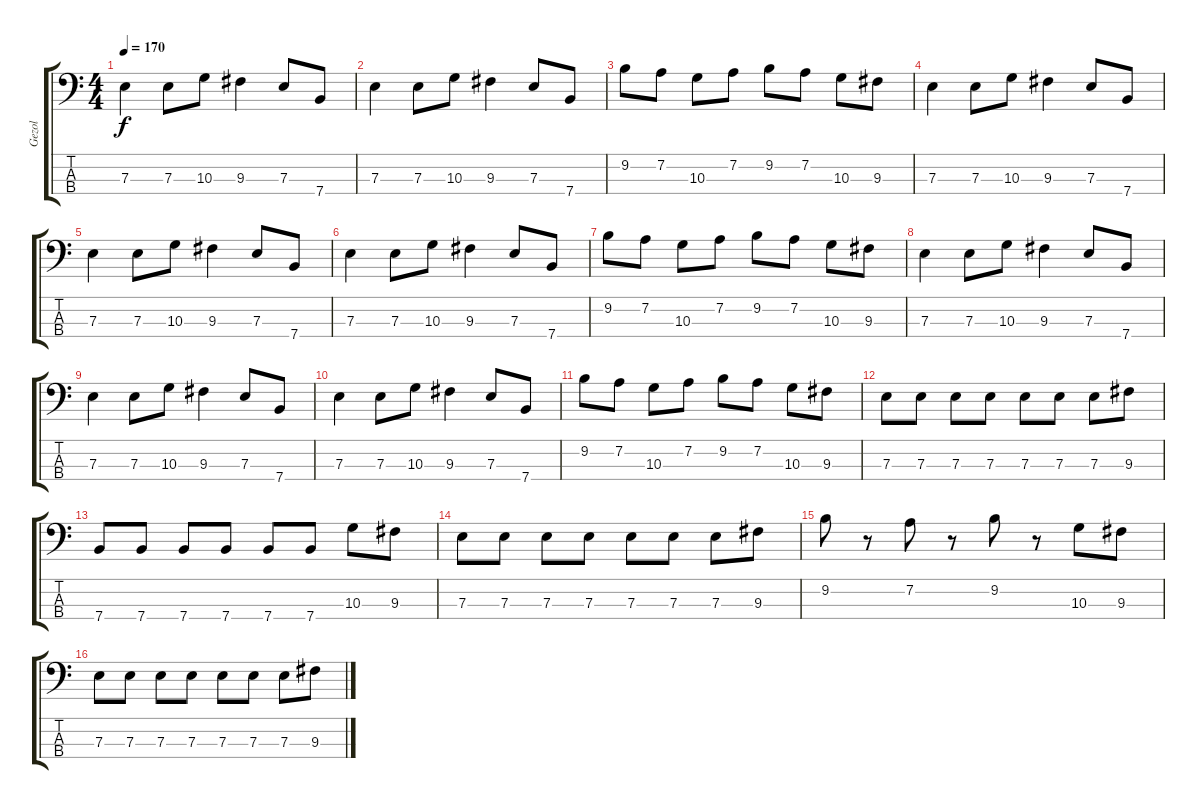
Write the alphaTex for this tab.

\track ("Gezol" "Gezol") {instrument electricbasspick}
\staff {score tabs}
\tuning (G2 D2 A1 E1) {hide}
\ts (4 4)
\tempo 170
\clef f4
\ks c
7.3.4{dy f} 7.3.8 10.3.8 9.3.4 7.3.8 7.4.8 |
7.3.4 7.3.8 10.3.8 9.3.4 7.3.8 7.4.8 |
9.2.8 7.2.8 10.3.8 7.2.8 9.2.8 7.2.8 10.3.8 9.3.8 |
7.3.4 7.3.8 10.3.8 9.3.4 7.3.8 7.4.8 |
7.3.4 7.3.8 10.3.8 9.3.4 7.3.8 7.4.8 |
7.3.4 7.3.8 10.3.8 9.3.4 7.3.8 7.4.8 |
9.2.8 7.2.8 10.3.8 7.2.8 9.2.8 7.2.8 10.3.8 9.3.8 |
7.3.4 7.3.8 10.3.8 9.3.4 7.3.8 7.4.8 |
7.3.4 7.3.8 10.3.8 9.3.4 7.3.8 7.4.8 |
7.3.4 7.3.8 10.3.8 9.3.4 7.3.8 7.4.8 |
9.2.8 7.2.8 10.3.8 7.2.8 9.2.8 7.2.8 10.3.8 9.3.8 |
7.3.8 7.3.8 7.3.8 7.3.8 7.3.8 7.3.8 7.3.8 9.3.8 |
7.4.8 7.4.8 7.4.8 7.4.8 7.4.8 7.4.8 10.3.8 9.3.8 |
7.3.8 7.3.8 7.3.8 7.3.8 7.3.8 7.3.8 7.3.8 9.3.8 |
9.2.8 r.8 7.2.8 r.8 9.2.8 r.8 10.3.8 9.3.8 |
7.3.8 7.3.8 7.3.8 7.3.8 7.3.8 7.3.8 7.3.8 9.3.8
